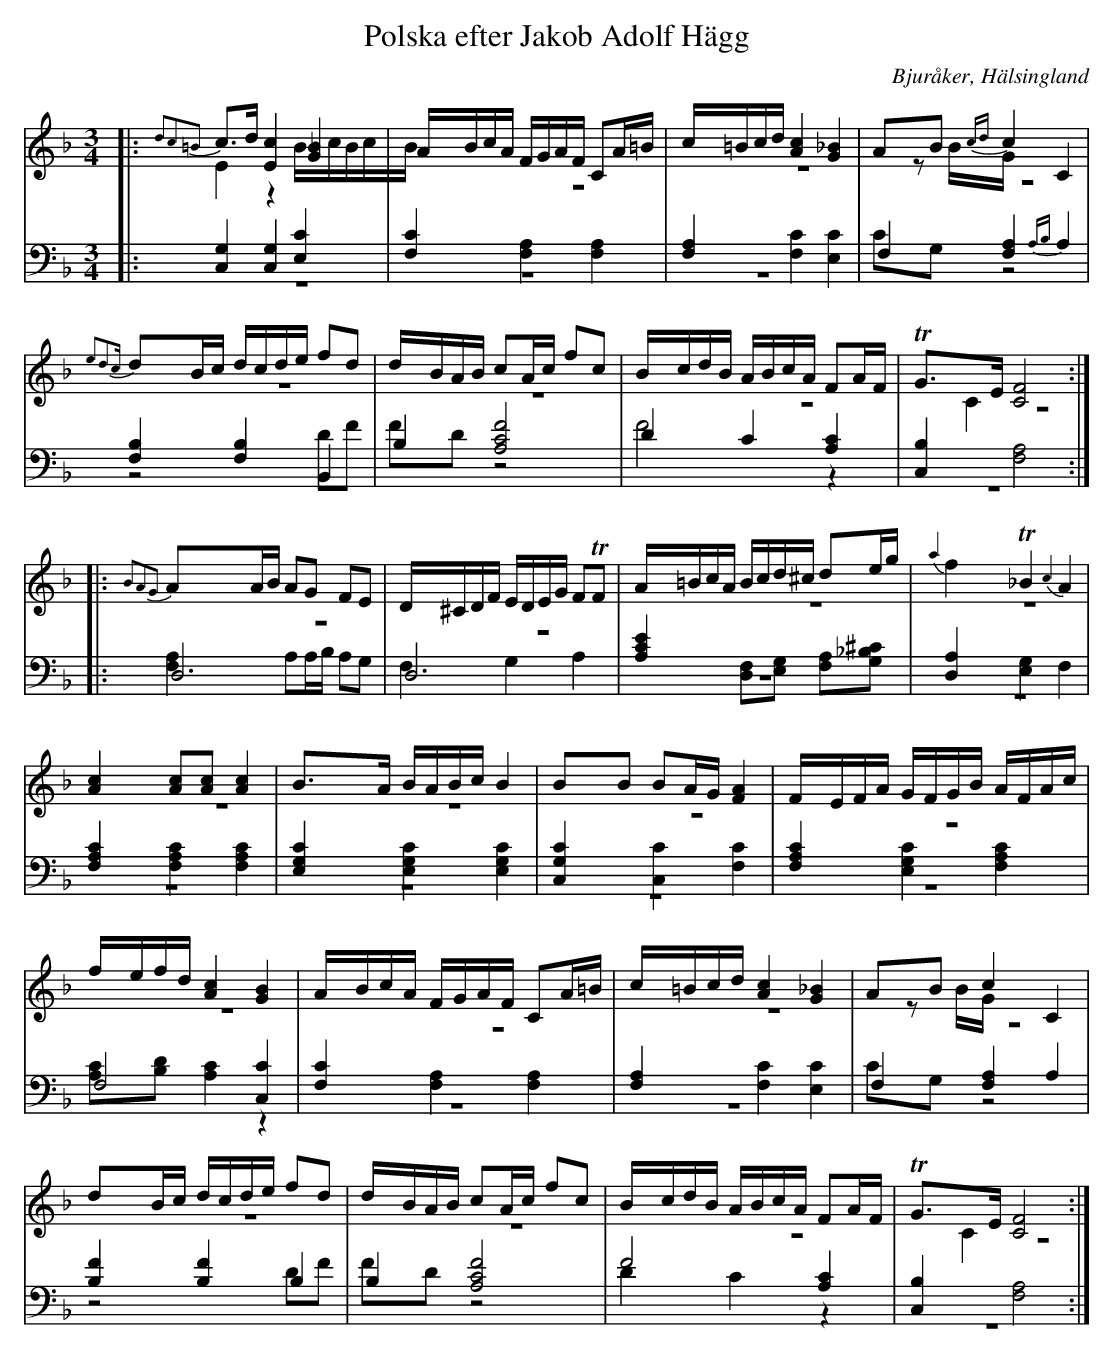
X:1
T: Polska efter Jakob Adolf Hägg
O: Bjuråker, Hälsingland
M: 3/4
L: 1/16
K: F
V:1
V:2 merge
V:3
V:4 merge
V:1
|: {d2c2=B2}c2>d2 [E4c4] [G4_B4]|ABcA FGAF C2A=B|c=Bcd [A4c4] [G4_B4]|A2B2 {cd}c4 C4 |
{e2d2c}d2Bc dcde f2d2|dBAB c2Ac f2c2|BcdB ABcA F2AF|TG2>E2 [C8F8]:|
|:{B2A2G2}A2AB A2G2 F2E2|D^CDF EDEG F2TF2|A=BcA Bcd^c d2eg|{a2}f4 T_B4 {c2}A4 |
[A4c4] [A2c2][A2c2] [A4c4]|B2>A2 BABc B4|B2B2 B2AG [F4A4]|FEFA GFGB AFAc|
fefd [A4c4] [G4B4]|ABcA FGAF C2A=B|c=Bcd [A4c4] [G4_B4]|A2B2 c4 C4 |
d2Bc dcde f2d2|dBAB c2Ac f2c2|BcdB ABcA F2AF|TG2>E2 [C8F8]:|
V:2
|:E4 z4 B4/5c4/5B4/5c4/5B4/5|z12|z12|z2BG z8 |
z12|z12|z12|C4 z8:|
|:z12|z12|z12|z12 |
z12|z12|z12|z12|
z12|z12|z12|z2BG z8 |
z12|z12|z12|C4 z8:|
V:3 clef=bass
|: [C,4G,4] [C,4G,4] [E,4C4]|[F,4C4] [F,4A,4] [F,4A,4]|[F,4A,4] [F,4C4] [E,4C4]| F,4 [F,4A,4] {A,B,}A,4|
[B,4F,4] [B,4F,4] B,,4|B,4 [A,8C8F8]|D4 C4 [A,4C4]|[C,4B,4] [F,8A,8]:|
|:D,12|D,12|[A,4C4E4] [D,2F,2][E,2G,2] [F,2A,2][^C2G,2_B,2]|
[D,4A,4] [E,4G,4] F,4|[F,4A,4C4] [F,4A,4C4] [F,4A,4C4]|[E,4G,4C4] [E,4G,4C4] [E,4G,4C4]|[C,4G,4C4] [C,4C4] [F,4C4]|
[F,4A,4C4] [E,4G,4C4] [F,4A,4C4]|F,8 [C,4C4]|[F,4C4] [F,4A,4] [F,4A,4]|[F,4A,4] [F,4C4] [E,4C4]|
F,4 [F,4A,4] A,4|[B,4F4] [B,4F4] B,4|B,4 [A,8C8F8]|F8  [A,4C4]|[C,4B,4] [F,8A,8]:|
V:4 clef=bass
|:z12|z12|z12|C2G,2 z8 |
z8 D2F2|F2D2 z8|F8 z4|z12:|
|:[F,4A,4] A,2A,B, A,2G,2|F,4 G,4 A,4|z12|z12 |
z12|z12|z12|z12|
[A,2C2][B,2D2] [A,4C4] z4|z12|z12|C2G,2 z8 |
z8 D2F2|F2D2 z8|D4 C4 z4|z12:|
